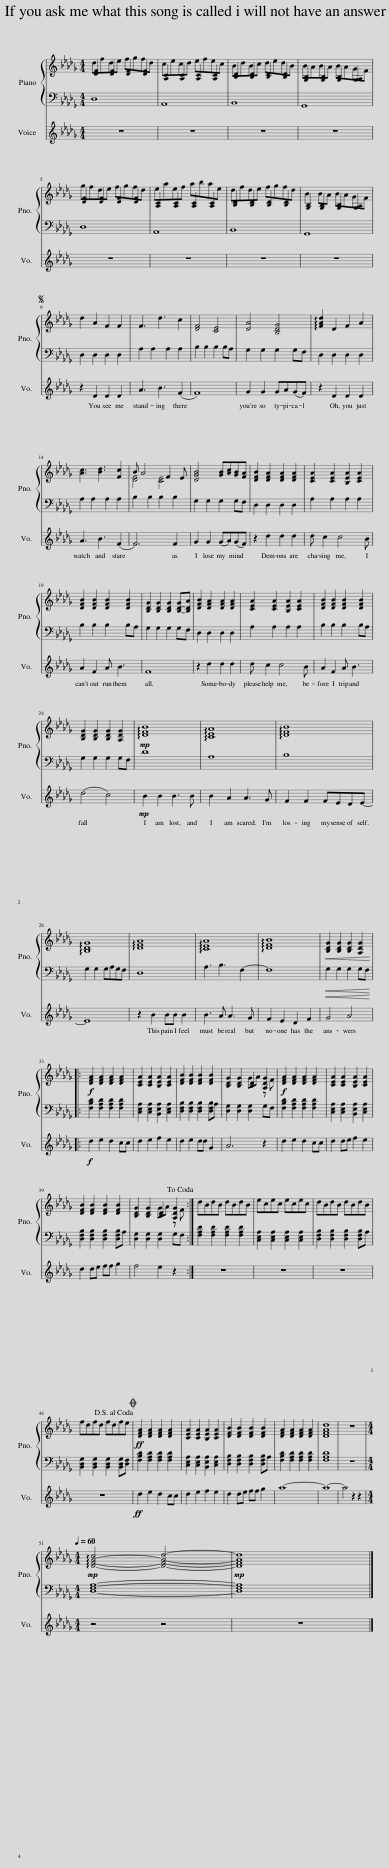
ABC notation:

X:1
%%score { ( 1 2 ) | 3 } 4
L:1/8
M:4/4
I:linebreak $
K:Db
V:1 treble
V:2 treble
V:3 bass
V:4 treble
V:1
 [DF]2 [DF]2 [DF]2 [DF]2 | [A,C]2 [A,C]2 [A,C]2 [A,C]2 | [B,D]2 [B,D]2 [B,D]2 [B,D]2 | [G,B,]2 [G,B,]2 [G,B,]2 [G,A,]2 |$ [DF]2 [DF]2 [DF]2 [DF]2 | %5
 [A,C]2 [A,C]2 [A,C]2 [A,C]2 | [B,D]2 [B,D]2 [B,D]2 [B,D]2 | [G,B,]2 [G,B,]2 [G,B,]2 [G,A,]2 |$S d2 A2 F2 F2 | F3 d3 c2 | %10
 [DF]4 [CE]4 | [DA]4 [B,DG]4 | !arpeggio![FAd]2 D2 F2 A2 |$ [Ac]3 [Bd]3 [Fc]2 | B A4 F2 E | %15
 [DGB]4 [GB][Ac][GB][FA] | [DFB]2 [DFA]2 [DFA]2 [DFA]2 | [CEA]2 [CEA]2 [B,EA]2 [CEA]2 |$ [DFB]2 [DFB]2 [DFB]2 [DFB]2 | [B,DG]2 [B,DG]2 [B,DG]2 [B,-D-G][B,DA] | %20
 [DFB]2 [DFA]2 [DFA]2 [DFA]2 | [CEA]2 [CEA]2 [B,EA]2 [CEA]2 | [DFB]2 [DFB]2 [DFB]2 [DFB]2 |$ [B,DG]2 [B,DG]2 [B,DG]2 [A,DG]2 |!mp! !arpeggio![DFB]8 | %25
 !arpeggio![CEA]8 | !arpeggio![DFB]8 |$ !arpeggio![B,DG]8 | !arpeggio![DFA]8 | !arpeggio![CEA]8 | %30
 !arpeggio![DFB]8 |!<(! [B,DG]2 [B,DG]2 [B,DG]2 [A,DG]2!<)! |:$!f! [DFA]2 [DFA]2 [DFA]2 [DFA]2 | [CEA]2 [CEA]2 [B,EA]2 [CEA]2 | [DFB]2 [DFB]2 [DFB]2 [DFB]2 | %35
 [B,DG]2 [B,DG]2 [B,D]2 [A,DG]2 |!f! [DFA]2 [DFA]2 [DFA]2 [DFA]2 | [CEA]2 [CEA]2 [B,EA]2 [CEA]2 |$ [DFB]2 [DFB]2 [DFB]2 [DFB]2 | [B,DG]2 [B,DG]2 [B,D]2 [A,DG]2!dacoda! :| %40
 dBdB dBdB | ecec ecec | dBdB dBdB |$ fdfd fdfe!D.S.! |O!ff! [DFA]2 [DFA]2 [DFA]2 [DFA]2 | %45
 [CEA]2 [CEA]2 [B,EA]2 [CEA]2 | [DFB]2 [DFB]2 [DFB]2 [DFB]2 | [DFA]2 [DFA]2 [DFA]2 [DFA]2 | [DFAd]8 | z8 |$ %50
[M:4/4][Q:1/4=60]!mp! !arpeggio![D-F-A-c]4 [DFAd]4- |!mp! [DFAd]8 |] %52
V:2
 dfde fgfd | cecd efec | BdBc dedB | BABA BAGF |$ gfde fgfd | %5
 eaef abae | dfde fgfd | B2 BA BAGF |$ x8 | x8 | %10
 x8 | x8 | x8 |$ x8 | [DF]4 [CE]4 | %15
 x8 | x8 | x8 |$ x8 | x8 | %20
 x8 | x8 | x8 |$ x8 | x8 | %25
 x8 | x8 |$ x8 | x8 | x8 | %30
 x8 | x8 |:$ x8 | x8 | x8 | %35
 x4 GA z F | x8 | x8 |$ x8 | x4 GA z F :| %40
 x8 | x8 | x8 |$ x8 | x8 | %45
 x8 | x8 | x8 | x8 | x8 |$ %50
[M:4/4] x8 | x8 |] %52
V:3
 D,8 | A,,8 | B,,8 | G,,8 |$ D,8 | %5
 A,,8 | B,,8 | G,,8 |$ D,2 D,2 D,2 D,2 | A,2 A,2 A,2 A,2 | %10
 B,2 B,2 B,2 B,A, | G,2 G,2 G,2 G,F, | D,2 D,2 D,2 D,2 |$ A,2 A,2 A,2 A,2 | B,2 B,2 B,2 B,2 | %15
 G,2 G,2 G,2 G,F, | D,2 D,2 D,2 D,2 | A,2 A,2 A,2 A,2 |$ B,2 B,2 B,2 B,A, | G,2 G,2 G,2 G,F, | %20
 D,2 D,2 D,2 D,2 | A,2 A,2 A,2 A,2 | B,2 B,2 B,2 B,A, |$ G,2 G,2 G,2 G,F, | D8 | %25
 A,8 | B,8 |$ G,2 G,2 G,A,G,F, | D,8 | A,3 B,3 F,2- | %30
 F,8 |!<(! G,2 G,2 G,2 G,F,!<)! |:$ [F,B,D]2 [F,A,D]2 [F,A,D]2 [F,A,D]2 | [C,E,A,]2 [C,E,A,]2 [B,,E,A,]2 [C,E,A,]2 | [D,F,B,]2 [D,F,B,]2 [D,F,B,]2 [D,F,B,]A, | %35
 [D,G,]2 [D,G,]2 [D,G,]2 G,F, | [F,B,D]2 [F,A,D]2 [F,A,D]2 [F,A,D]2 | [C,E,A,]2 [C,E,A,]2 [B,,E,A,]2 [C,E,A,]2 |$ [D,F,B,]2 [D,F,B,]2 [D,F,B,]2 [D,F,B,]A, | [D,G,]2 [D,G,]2 [D,G,]2 G,F, :| %40
 [F,A,D]2 [F,A,D]2 [F,A,D]2 [F,A,D]2 | [C,E,A,]2 [C,E,A,]2 [C,E,A,]2 [C,E,A,]2 | [D,F,B,]2 [D,F,B,]2 [D,F,B,]2 [D,F,B,]A, |$ [B,,D,G,]2 [B,,D,G,]2 [B,,D,G,]2 [B,,D,G,][D,F,] | [F,B,D]2 [F,A,D]2 [F,A,D]2 [F,A,D]2 | %45
 [C,E,A,]2 [C,E,A,]2 [B,,E,A,]2 [C,E,A,]2 | [D,F,B,]2 [D,F,B,]2 [D,F,B,]2 [D,F,B,]A, | [F,B,D]2 [F,A,D]2 [F,A,D]2 [F,A,D]2 | [F,A,D]8 | z8 |$ %50
[M:4/4] [D,F,A,]8- | [D,F,A,]8 |] %52
V:4
 z8 | z8 | z8 | z8 |$ z8 | %5
 z8 | z8 | z8 |$ z2 D2 D2 D2 | A3 B3 (F2 | %10
 F8) | G2 G2 GA(GF) | z2 D2 D2 D2 |$ A3 B3 (F2 | F6) F2 | %15
 G2 G2 (GA)(GF) | z2 d2 d2 d2 | d c2 c4 B |$ A2 F2 A B3 | F8 | %20
 z2 d2 d2 d2 | d c2 c4 B | A2 F2 A B3 |$ (d4 c4) |!mp! B2 B2 B3 B | %25
 B2 A2 A3 G | F2 F2 FEDE- |$ E8 | z2 B2 BB B2 | B3 A A3 G | %30
 F2 E2 D2 F2 |!<(! G4 A4!<)! |:$!f! d2 e2 d2 cc | d2 e2 f2 e2 | d2 e2 dd G2 | %35
 A6 z2 | d2 e2 d2 cc | d2 de f2 e2 |$ d2 de ff g2 | f4 e2 z2 :| %40
 z8 | z8 | z8 |$ z8 |!ff! d2 e2 d2 cc | %45
 d2 e2 f2 e2 | d2 de ff g2 | a8- | a8- | a4 z2 z2 |$ %50
[M:4/4] z4 z4 | z8 |] %52
